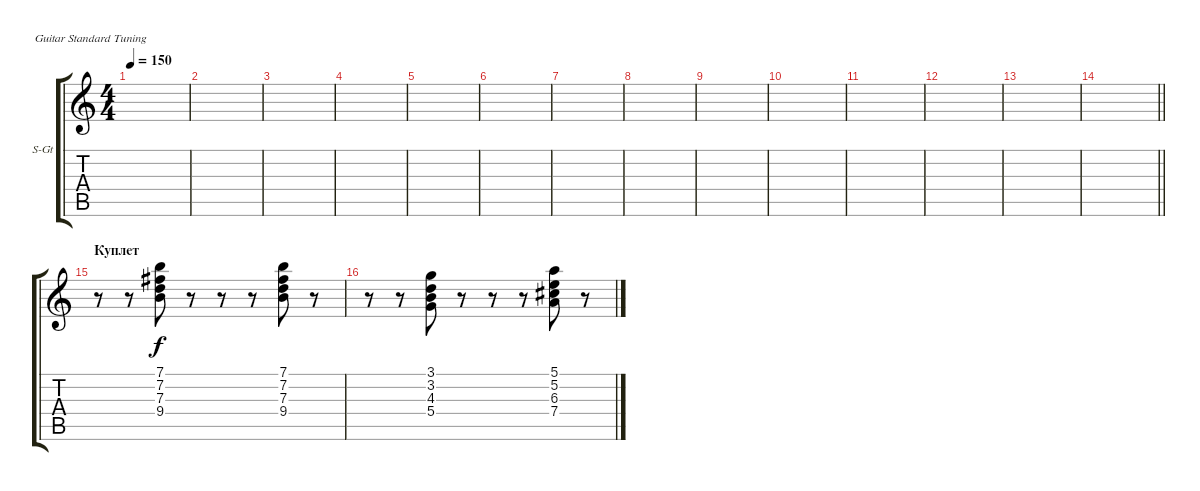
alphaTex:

\bracketExtendMode groupsimilarinstruments
\firstSystemTrackNameOrientation horizontal
\otherSystemsTrackNameOrientation horizontal
\track ("Steel Guitar" "S-Gt") {instrument acousticguitarsteel}
\staff {score tabs}
\tuning (E4 B3 G3 D3 A2 E2)
\ts (4 4)
\tempo 150
\clef g2
\scale
0.333333
\ks c
|
\scale
0.333333 |
\scale
0.333333 |
\scale
0.333333 |
\scale
0.333333 |
\scale
0.333333 |
\scale
0.333333 |
\scale
0.333333 |
\scale
0.333333 |
\scale
0.333333 |
\scale
0.333333 |
\scale
0.333333 |
\scale
0.333333 |
\scale
0.333333
\barLineRight lightlight
|
\section ("" "Куплет")
\scale
0.333333 r.8 r.8 (7.1 7.2 7.3 9.4).8 r.8 r.8 r.8 (7.1 7.2 7.3 9.4).8 r.8 |
\scale
0.333333 r.8 r.8 (3.1 3.2 4.3 5.4).8 r.8 r.8 r.8 (5.1 5.2 6.3 7.4).8 r.8
